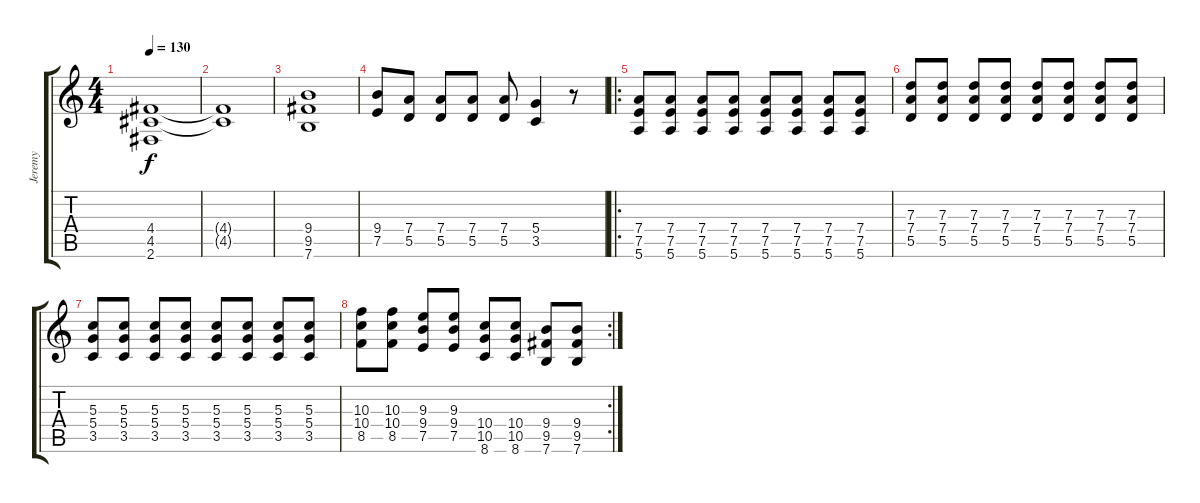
\track ("Jeremy" "Jeremy") {instrument distortionguitar}
\staff {score tabs}
\tuning (E4 B3 G3 D3 A2 E2) {hide}
\ts (4 4)
\tempo 130
\clef g2
\ks c
(4.4 4.5 2.6).1{dy f} |
(4.4{t} 4.5{t}).1 |
(9.4 9.5 7.6).1 |
(9.4 7.5).8 (7.4 5.5).8 (7.4 5.5).8 (7.4 5.5).8 (7.4 5.5).8 (5.4 3.5).4 r.8 |
\ro
(7.4 7.5 5.6).8 (7.4 7.5 5.6).8 (7.4 7.5 5.6).8 (7.4 7.5 5.6).8 (7.4 7.5 5.6).8 (7.4 7.5 5.6).8 (7.4 7.5 5.6).8 (7.4 7.5 5.6).8 |
(7.3 7.4 5.5).8 (7.3 7.4 5.5).8 (7.3 7.4 5.5).8 (7.3 7.4 5.5).8 (7.3 7.4 5.5).8 (7.3 7.4 5.5).8 (7.3 7.4 5.5).8 (7.3 7.4 5.5).8 |
(5.3 5.4 3.5).8 (5.3 5.4 3.5).8 (5.3 5.4 3.5).8 (5.3 5.4 3.5).8 (5.3 5.4 3.5).8 (5.3 5.4 3.5).8 (5.3 5.4 3.5).8 (5.3 5.4 3.5).8 |
\rc 2
(10.3 10.4 8.5).8 (10.3 10.4 8.5).8 (9.3 9.4 7.5).8 (9.3 9.4 7.5).8 (10.4 10.5 8.6).8 (10.4 10.5 8.6).8 (9.4 9.5 7.6).8 (9.4 9.5 7.6).8
